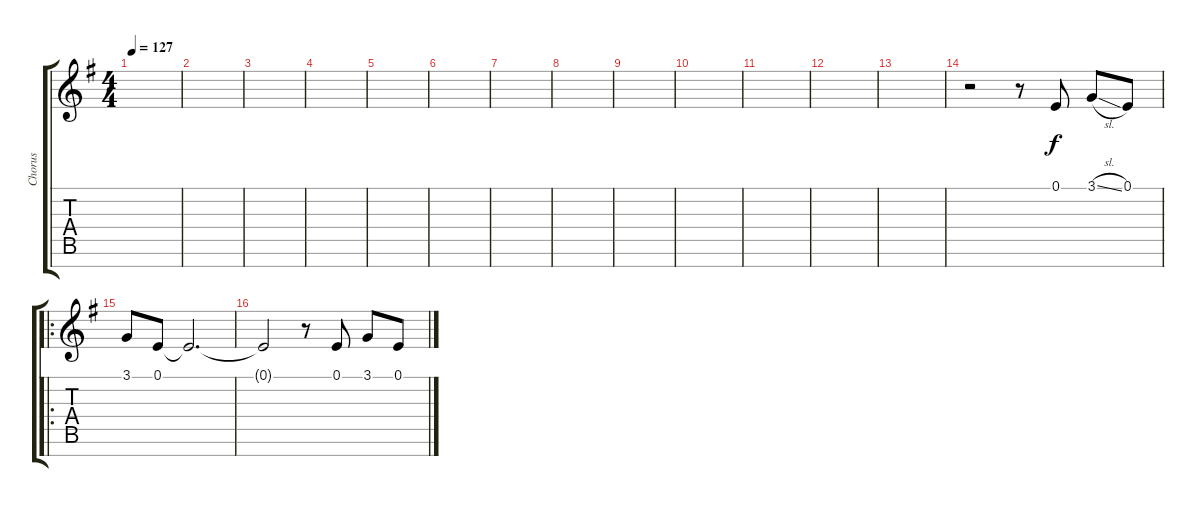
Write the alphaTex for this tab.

\track ("Chorus" "Chorus") {instrument choiraahs}
\staff {score tabs}
\tuning (E4 B3 G3 D3 A2 E2 B1) {hide}
\ts (4 4)
\tempo 127
\clef g2
\ks g
|
|
|
|
|
|
|
|
|
|
|
|
|
r.2 r.8 0.1.8 3.1{sl}.8 0.1.8 |
\ro
3.1.8 0.1.8 0.1{t}.2{d} |
0.1{t}.2 r.8 0.1.8 3.1.8 0.1.8
